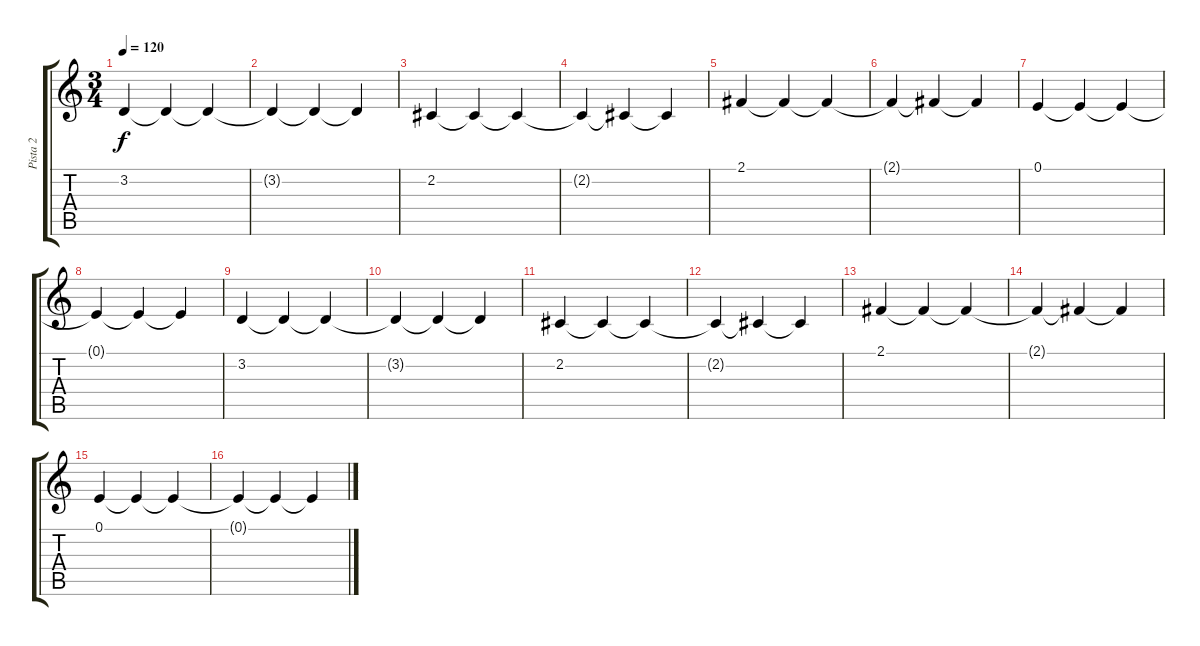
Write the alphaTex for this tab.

\track ("Pista 2" "Pista 2") {instrument synthstrings2}
\staff {score tabs}
\tuning (E4 B3 G3 D3 A2 E2) {hide}
\ts (3 4)
\tempo 120
\clef g2
\ks c
3.2.4{dy f} 3.2{t}.4 3.2{t}.4 |
3.2{t}.4 3.2{t}.4 3.2{t}.4 |
2.2.4 2.2{t}.4 2.2{t}.4 |
2.2{t}.4 2.2{t}.4 2.2{t}.4 |
2.1.4 2.1{t}.4 2.1{t}.4 |
2.1{t}.4 2.1{t}.4 2.1{t}.4 |
0.1.4 0.1{t}.4 0.1{t}.4 |
0.1{t}.4 0.1{t}.4 0.1{t}.4 |
3.2.4 3.2{t}.4 3.2{t}.4 |
3.2{t}.4 3.2{t}.4 3.2{t}.4 |
2.2.4 2.2{t}.4 2.2{t}.4 |
2.2{t}.4 2.2{t}.4 2.2{t}.4 |
2.1.4 2.1{t}.4 2.1{t}.4 |
2.1{t}.4 2.1{t}.4 2.1{t}.4 |
0.1.4 0.1{t}.4 0.1{t}.4 |
0.1{t}.4 0.1{t}.4 0.1{t}.4
